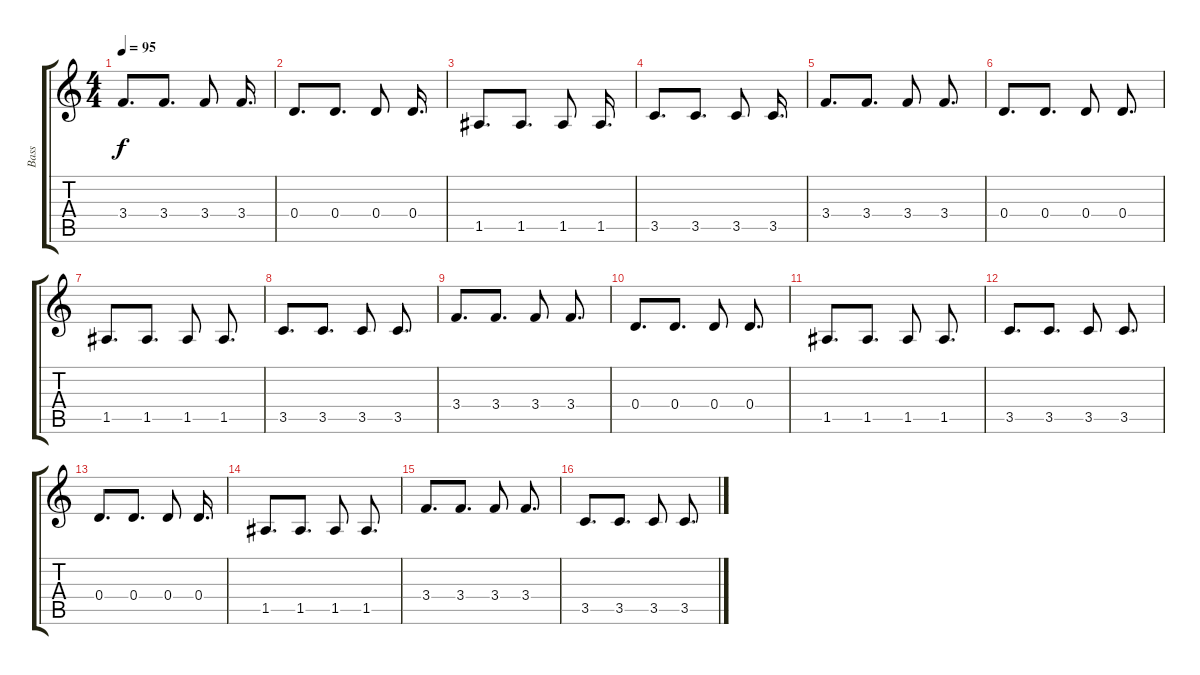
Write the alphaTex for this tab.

\track ("Bass" "Bass") {instrument electricbassfinger}
\staff {score tabs}
\tuning (E4 B3 G3 D3 A2 E2) {hide}
\ts (4 4)
\tempo 95
\clef g2
\ks c
3.4.8{d dy f} 3.4.8{d} 3.4.8 3.4.16{d} |
0.4.8{d} 0.4.8{d} 0.4.8 0.4.16{d} |
1.5.8{d} 1.5.8{d} 1.5.8 1.5.16{d} |
3.5.8{d} 3.5.8{d} 3.5.8 3.5.16{d} |
3.4.8{d} 3.4.8{d} 3.4.8 3.4.8{d} |
0.4.8{d} 0.4.8{d} 0.4.8 0.4.8{d} |
1.5.8{d} 1.5.8{d} 1.5.8 1.5.8{d} |
3.5.8{d} 3.5.8{d} 3.5.8 3.5.8{d} |
3.4.8{d} 3.4.8{d} 3.4.8 3.4.8{d} |
0.4.8{d} 0.4.8{d} 0.4.8 0.4.8{d} |
1.5.8{d} 1.5.8{d} 1.5.8 1.5.8{d} |
3.5.8{d} 3.5.8{d} 3.5.8 3.5.8{d} |
0.4.8{d} 0.4.8{d} 0.4.8 0.4.16{d} |
1.5.8{d} 1.5.8{d} 1.5.8 1.5.8{d} |
3.4.8{d} 3.4.8{d} 3.4.8 3.4.8{d} |
3.5.8{d} 3.5.8{d} 3.5.8 3.5.8{d}
